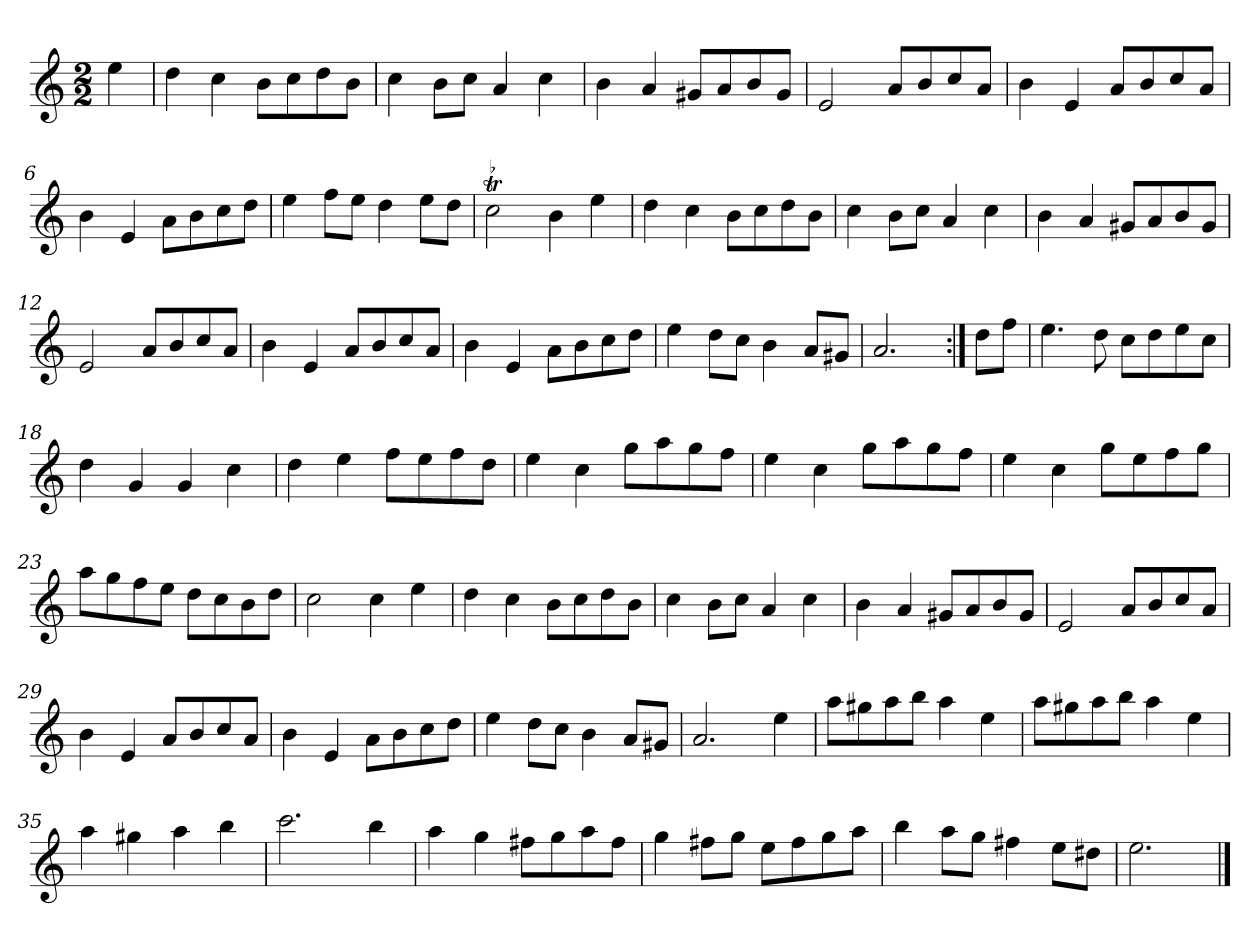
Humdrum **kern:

**kern
*part1
*staff1
*clefG2
*k[]
*a:
*M2/2
*MM120
=
4ee
=1
4dd
4cc
8b\L
8cc\
8dd\
8b\J
=2
4cc
8b\L
8cc\J
4a
4cc
=3
4b
4a
8g#X/L
8a/
8b/
8g#/J
=4
2e
8a/L
8b/
8cc/
8a/J
=5
4b
4e
8a/L
8b/
8cc/
8a/J
=6
4b
4e
8a\L
8b\
8cc\
8dd\J
=7
4ee
8ff\L
8ee\J
4dd
8ee\L
8dd\J
=8
!LO:TR:acc=-
2cct
4b
4ee
=9
4dd
4cc
8b\L
8cc\
8dd\
8b\J
=10
4cc
8b\L
8cc\J
4a
4cc
=11
4b
4a
8g#X/L
8a/
8b/
8g#/J
=12
2e
8a/L
8b/
8cc/
8a/J
=13
4b
4e
8a/L
8b/
8cc/
8a/J
=14
4b
4e
8a\L
8b\
8cc\
8dd\J
=15
4ee
8dd\L
8cc\J
4b
8a/L
8g#X/J
=16
2.a
=:|!
8dd\L
8ff\J
=17
4.ee
8dd
8cc\L
8dd\
8ee\
8cc\J
=18
4dd
4g
4g
4cc
=19
4dd
4ee
8ff\L
8ee\
8ff\
8dd\J
=20
4ee
4cc
8gg\L
8aa\
8gg\
8ff\J
=21
4ee
4cc
8gg\L
8aa\
8gg\
8ff\J
=22
4ee
4cc
8gg\L
8ee\
8ff\
8gg\J
=23
8aa\L
8gg\
8ff\
8ee\J
8dd\L
8cc\
8b\
8dd\J
=24
2cc
4cc
4ee
=25
4dd
4cc
8b\L
8cc\
8dd\
8b\J
=26
4cc
8b\L
8cc\J
4a
4cc
=27
4b
4a
8g#X/L
8a/
8b/
8g#/J
=28
2e
8a/L
8b/
8cc/
8a/J
=29
4b
4e
8a/L
8b/
8cc/
8a/J
=30
4b
4e
8a\L
8b\
8cc\
8dd\J
=31
4ee
8dd\L
8cc\J
4b
8a/L
8g#X/J
=32
2.a
4ee
=33
8aa\L
8gg#X\
8aa\
8bb\J
4aa
4ee
=34
8aa\L
8gg#X\
8aa\
8bb\J
4aa
4ee
=35
4aa
4gg#X
4aa
4bb
=36
2.ccc
4bb
=37
4aa
4gg
8ff#X\L
8gg\
8aa\
8ff#\J
=38
4gg
8ff#X\L
8gg\J
8ee\L
8ff#\
8gg\
8aa\J
=39
4bb
8aa\L
8gg\J
4ff#X
8ee\L
8dd#X\J
=40
2.ee
==
*-
